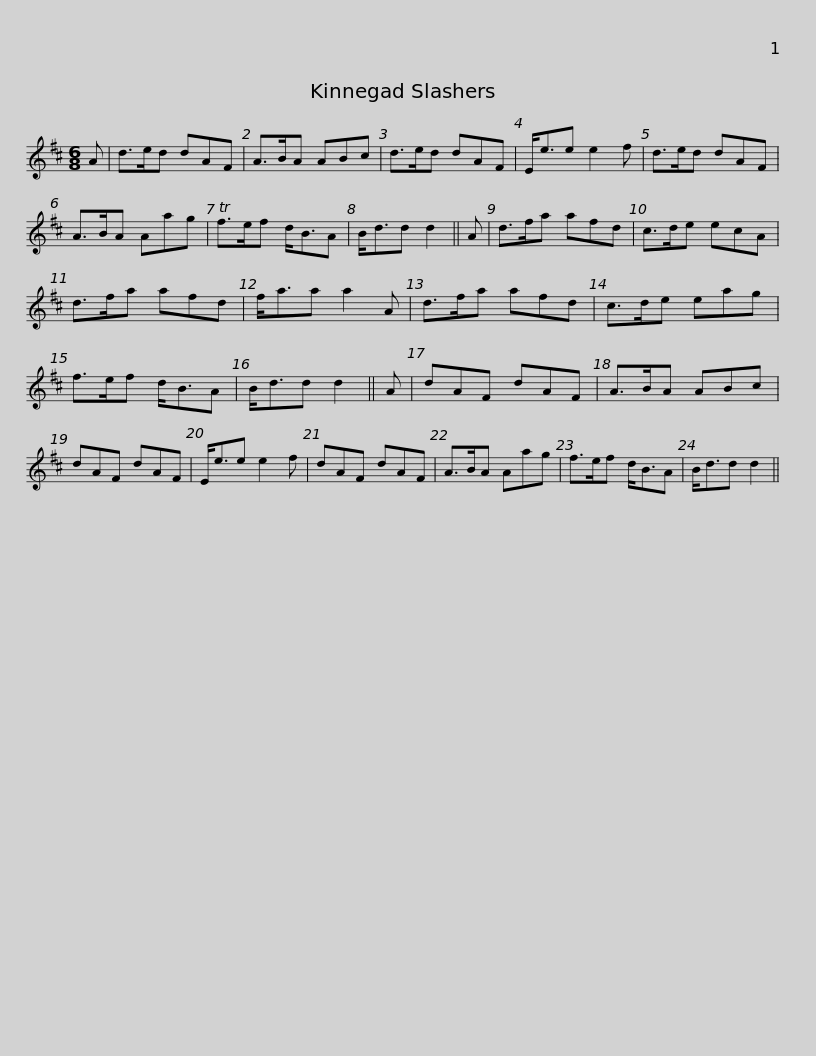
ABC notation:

X:1
L:1/8
M:6/8
I:linebreak $
K:D
V:1 treble
V:1
 A | d>ed dAF | A>BA ABc | d>ed dAF | E<ee e2 f | %5
 d>ed dAF | A>BA Aag |$ Tf>ef d<BA | B<dd d2 || A | %10
 d>fa afd | c>de ecA | d>fa afd | f<aa a2 A |$ d>fa afd | %15
 c>de eag | f>ef d<BA | B<dd d2 || A | dAF dAF | %20
 A>BA ABc | dAF dAF |$ E<ee e2 f | dAF dAF | A>BA Aag | %25
 f>ef d<BA | B<dd d2 || %27
